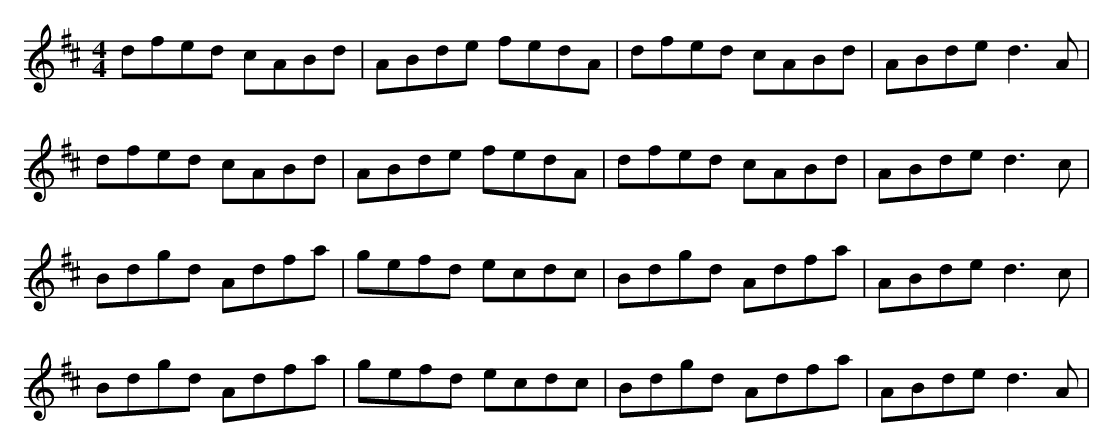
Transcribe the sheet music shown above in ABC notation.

X:1
M:4/4
K:D
dfed cABd|ABde fedA|dfed cABd|ABde d3A|
dfed cABd|ABde fedA|dfed cABd|ABde d3c|
Bdgd Adfa|gefd ecdc|Bdgd Adfa|ABde d3c|
Bdgd Adfa|gefd ecdc|Bdgd Adfa|ABde d3A|
